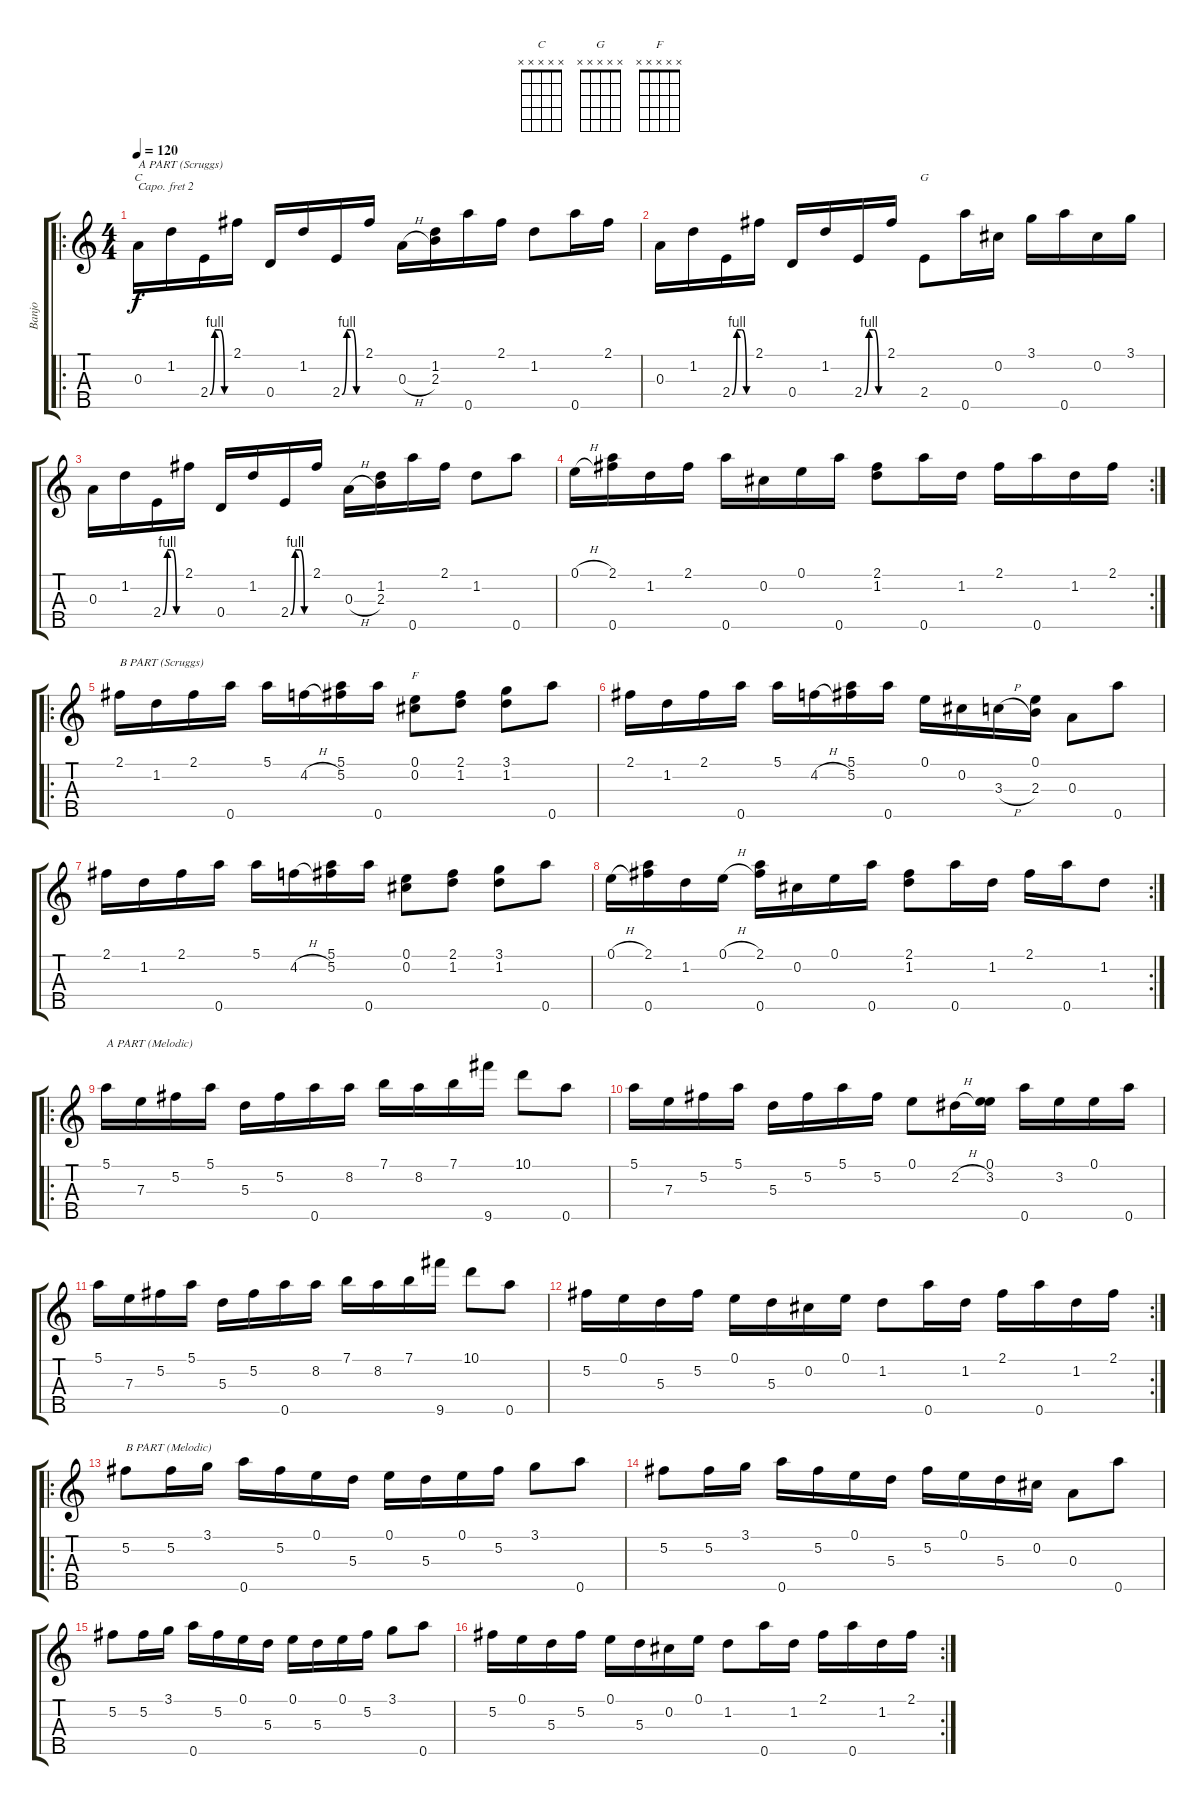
\track ("Banjo" "Banjo") {instrument banjo}
\staff {score tabs}
\capo 2
\tuning (D4 B3 G3 C3 G4) {hide}
\displaytranspose 12
\chord ("C" x x x x x) {firstfret 0}
\chord ("G" x x x x x) {firstfret 0}
\chord ("F" x x x x x) {firstfret 0}
\ro
\ts (4 4)
\tempo 120
\clef g2
\ks c
0.3.16{ch "C" txt "A PART (Scruggs)" dy f instrument banjo} 1.2.16 2.4{be (custom 0 0 15 4 30 4 45 0 60 0)}.16 2.1.16 0.4.16 1.2.16 2.4{be (custom 0 0 15 4 30 4 45 0 60 0)}.16 2.1.16 0.3{h}.16 (1.2 2.3).16 0.5.16 2.1.16 1.2.8 0.5.16 2.1.16 |
0.3.16 1.2.16 2.4{be (custom 0 0 15 4 30 4 45 0 60 0)}.16 2.1.16 0.4.16 1.2.16 2.4{be (custom 0 0 15 4 30 4 45 0 60 0)}.16 2.1.16 2.4.8{ch "G"} 0.5.16 0.2.16 3.1.16 0.5.16 0.2.16 3.1.16 |
0.3.16 1.2.16 2.4{be (custom 0 0 15 4 30 4 45 0 60 0)}.16 2.1.16 0.4.16 1.2.16 2.4{be (custom 0 0 15 4 30 4 45 0 60 0)}.16 2.1.16 0.3{h}.16 (1.2 2.3).16 0.5.16 2.1.16 1.2.8 0.5.8 |
\rc 2
0.1{h}.16 (2.1 0.5).16 1.2.16 2.1.16 0.5.16 0.2.16 0.1.16 0.5.16 (2.1 1.2).8 0.5.16 1.2.16 2.1.16 0.5.16 1.2.16 2.1.16 |
\ro
2.1.16{txt "B PART (Scruggs)"} 1.2.16 2.1.16 0.5.16 5.1.16 4.2{h}.16 (5.1 5.2).16 0.5.16 (0.1 0.2).8{ch "F"} (2.1 1.2).8 (3.1 1.2).8 0.5.8 |
2.1.16 1.2.16 2.1.16 0.5.16 5.1.16 4.2{h}.16 (5.1 5.2).16 0.5.16 0.1.16 0.2.16 3.3{h}.16 (0.1 2.3).16 0.3.8 0.5.8 |
2.1.16 1.2.16 2.1.16 0.5.16 5.1.16 4.2{h}.16 (5.1 5.2).16 0.5.16 (0.1 0.2).8 (2.1 1.2).8 (3.1 1.2).8 0.5.8 |
\rc 2
0.1{h}.16 (2.1 0.5).16 1.2.16 0.1{h}.16 (2.1 0.5).16 0.2.16 0.1.16 0.5.16 (2.1 1.2).8 0.5.16 1.2.16 2.1.16 0.5.16 1.2.8 |
\ro
5.1.16{txt "A PART (Melodic)"} 7.3.16 5.2.16 5.1.16 5.3.16 5.2.16 0.5.16 8.2.16 7.1.16 8.2.16 7.1.16 9.5.16 10.1.8 0.5.8 |
5.1.16 7.3.16 5.2.16 5.1.16 5.3.16 5.2.16 5.1.16 5.2.16 0.1.8 2.2{h}.16 (0.1 3.2).16 0.5.16 3.2.16 0.1.16 0.5.16 |
5.1.16 7.3.16 5.2.16 5.1.16 5.3.16 5.2.16 0.5.16 8.2.16 7.1.16 8.2.16 7.1.16 9.5.16 10.1.8 0.5.8 |
\rc 2
5.2.16 0.1.16 5.3.16 5.2.16 0.1.16 5.3.16 0.2.16 0.1.16 1.2.8 0.5.16 1.2.16 2.1.16 0.5.16 1.2.16 2.1.16 |
\ro
5.2.8{txt "B PART (Melodic)"} 5.2.16 3.1.16 0.5.16 5.2.16 0.1.16 5.3.16 0.1.16 5.3.16 0.1.16 5.2.16 3.1.8 0.5.8 |
5.2.8 5.2.16 3.1.16 0.5.16 5.2.16 0.1.16 5.3.16 5.2.16 0.1.16 5.3.16 0.2.16 0.3.8 0.5.8 |
5.2.8 5.2.16 3.1.16 0.5.16 5.2.16 0.1.16 5.3.16 0.1.16 5.3.16 0.1.16 5.2.16 3.1.8 0.5.8 |
\rc 2
5.2.16 0.1.16 5.3.16 5.2.16 0.1.16 5.3.16 0.2.16 0.1.16 1.2.8 0.5.16 1.2.16 2.1.16 0.5.16 1.2.16 2.1.16
